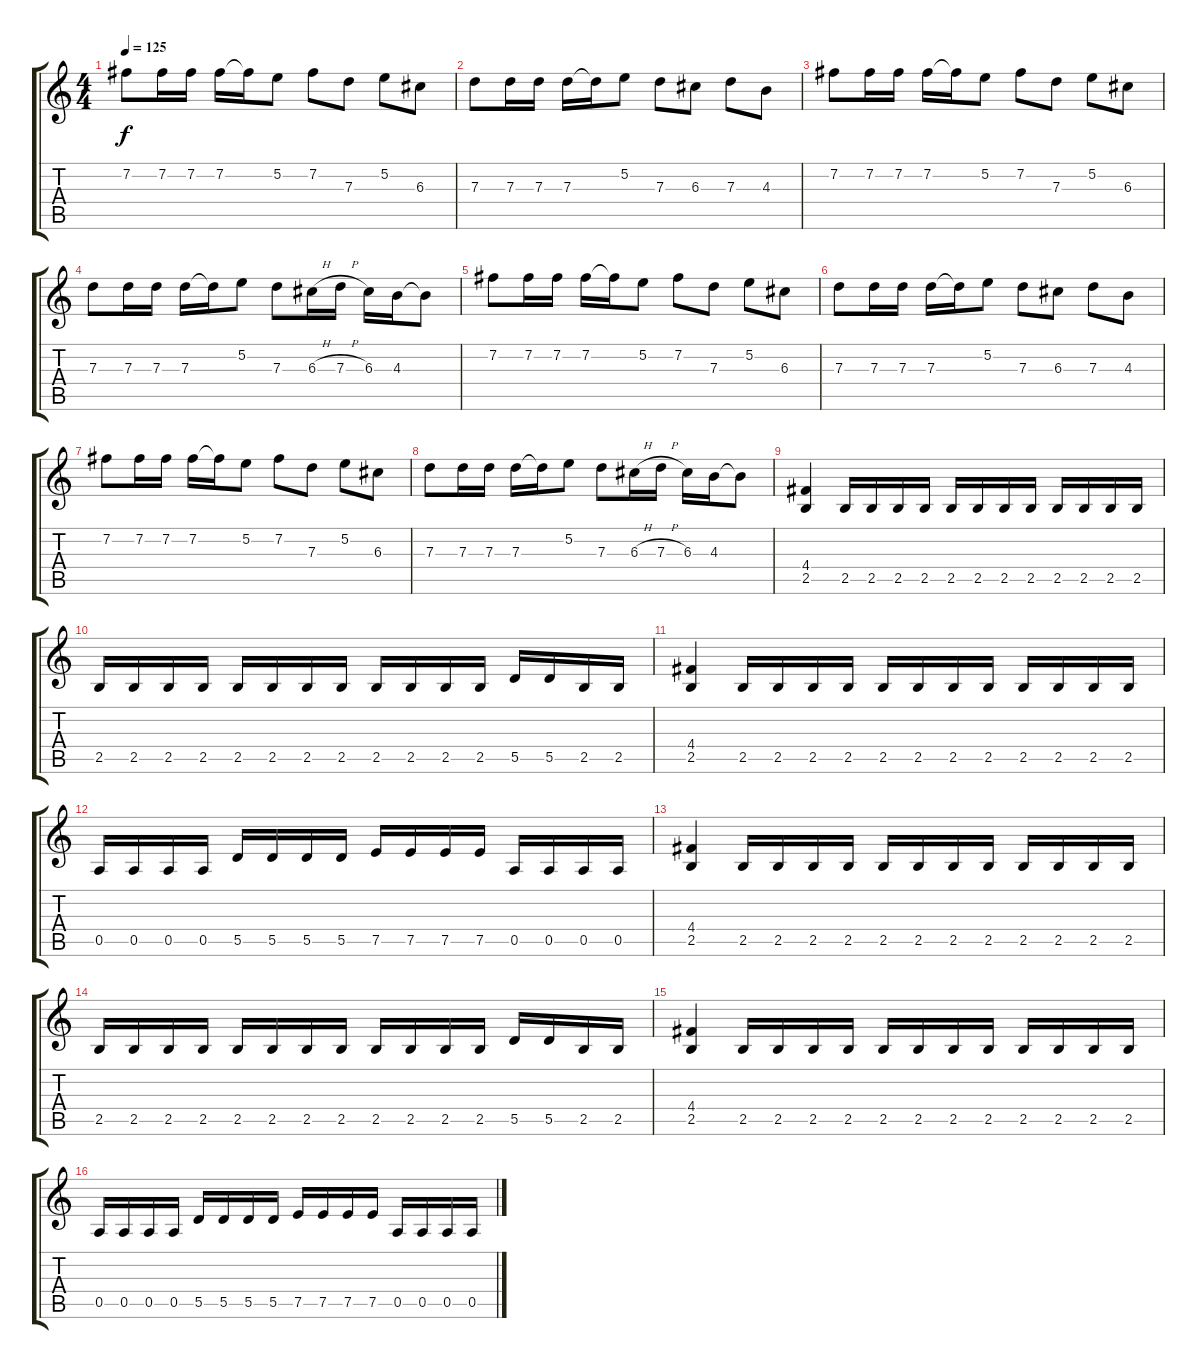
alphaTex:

\track "" {instrument overdrivenguitar}
\staff {score tabs}
\tuning (E4 B3 G3 D3 A2 E2) {hide}
\ts (4 4)
\tempo 125
\clef g2
\ks c
7.2.8{dy f} 7.2.16 7.2.16 7.2.16 7.2{t}.16 5.2.8 7.2.8 7.3.8 5.2.8 6.3.8 |
7.3.8 7.3.16 7.3.16 7.3.16 7.3{t}.16 5.2.8 7.3.8 6.3.8 7.3.8 4.3.8 |
7.2.8 7.2.16 7.2.16 7.2.16 7.2{t}.16 5.2.8 7.2.8 7.3.8 5.2.8 6.3.8 |
7.3.8 7.3.16 7.3.16 7.3.16 7.3{t}.16 5.2.8 7.3.8 6.3{h}.16 7.3{h}.16 6.3.16 4.3.16 4.3{t}.8 |
7.2.8 7.2.16 7.2.16 7.2.16 7.2{t}.16 5.2.8 7.2.8 7.3.8 5.2.8 6.3.8 |
7.3.8 7.3.16 7.3.16 7.3.16 7.3{t}.16 5.2.8 7.3.8 6.3.8 7.3.8 4.3.8 |
7.2.8 7.2.16 7.2.16 7.2.16 7.2{t}.16 5.2.8 7.2.8 7.3.8 5.2.8 6.3.8 |
7.3.8 7.3.16 7.3.16 7.3.16 7.3{t}.16 5.2.8 7.3.8 6.3{h}.16 7.3{h}.16 6.3.16 4.3.16 4.3{t}.8 |
(4.4 2.5).4 2.5.16 2.5.16 2.5.16 2.5.16 2.5.16 2.5.16 2.5.16 2.5.16 2.5.16 2.5.16 2.5.16 2.5.16 |
2.5.16 2.5.16 2.5.16 2.5.16 2.5.16 2.5.16 2.5.16 2.5.16 2.5.16 2.5.16 2.5.16 2.5.16 5.5.16 5.5.16 2.5.16 2.5.16 |
(4.4 2.5).4 2.5.16 2.5.16 2.5.16 2.5.16 2.5.16 2.5.16 2.5.16 2.5.16 2.5.16 2.5.16 2.5.16 2.5.16 |
0.5.16 0.5.16 0.5.16 0.5.16 5.5.16 5.5.16 5.5.16 5.5.16 7.5.16 7.5.16 7.5.16 7.5.16 0.5.16 0.5.16 0.5.16 0.5.16 |
(4.4 2.5).4 2.5.16 2.5.16 2.5.16 2.5.16 2.5.16 2.5.16 2.5.16 2.5.16 2.5.16 2.5.16 2.5.16 2.5.16 |
2.5.16 2.5.16 2.5.16 2.5.16 2.5.16 2.5.16 2.5.16 2.5.16 2.5.16 2.5.16 2.5.16 2.5.16 5.5.16 5.5.16 2.5.16 2.5.16 |
(4.4 2.5).4 2.5.16 2.5.16 2.5.16 2.5.16 2.5.16 2.5.16 2.5.16 2.5.16 2.5.16 2.5.16 2.5.16 2.5.16 |
0.5.16 0.5.16 0.5.16 0.5.16 5.5.16 5.5.16 5.5.16 5.5.16 7.5.16 7.5.16 7.5.16 7.5.16 0.5.16 0.5.16 0.5.16 0.5.16
